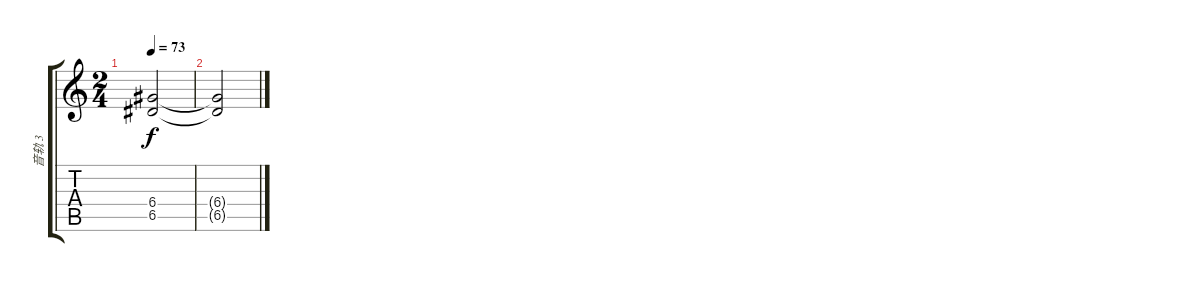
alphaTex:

\track ("音轨 3" "音轨 3") {instrument electricguitarclean}
\staff {score tabs}
\tuning (E4 B3 G3 D3 A2 E2) {hide}
\ts (2 4)
\tempo 73
\clef g2
\ks c
(6.4 6.5).2{dy f} |
(6.4{t} 6.5{t}).2
